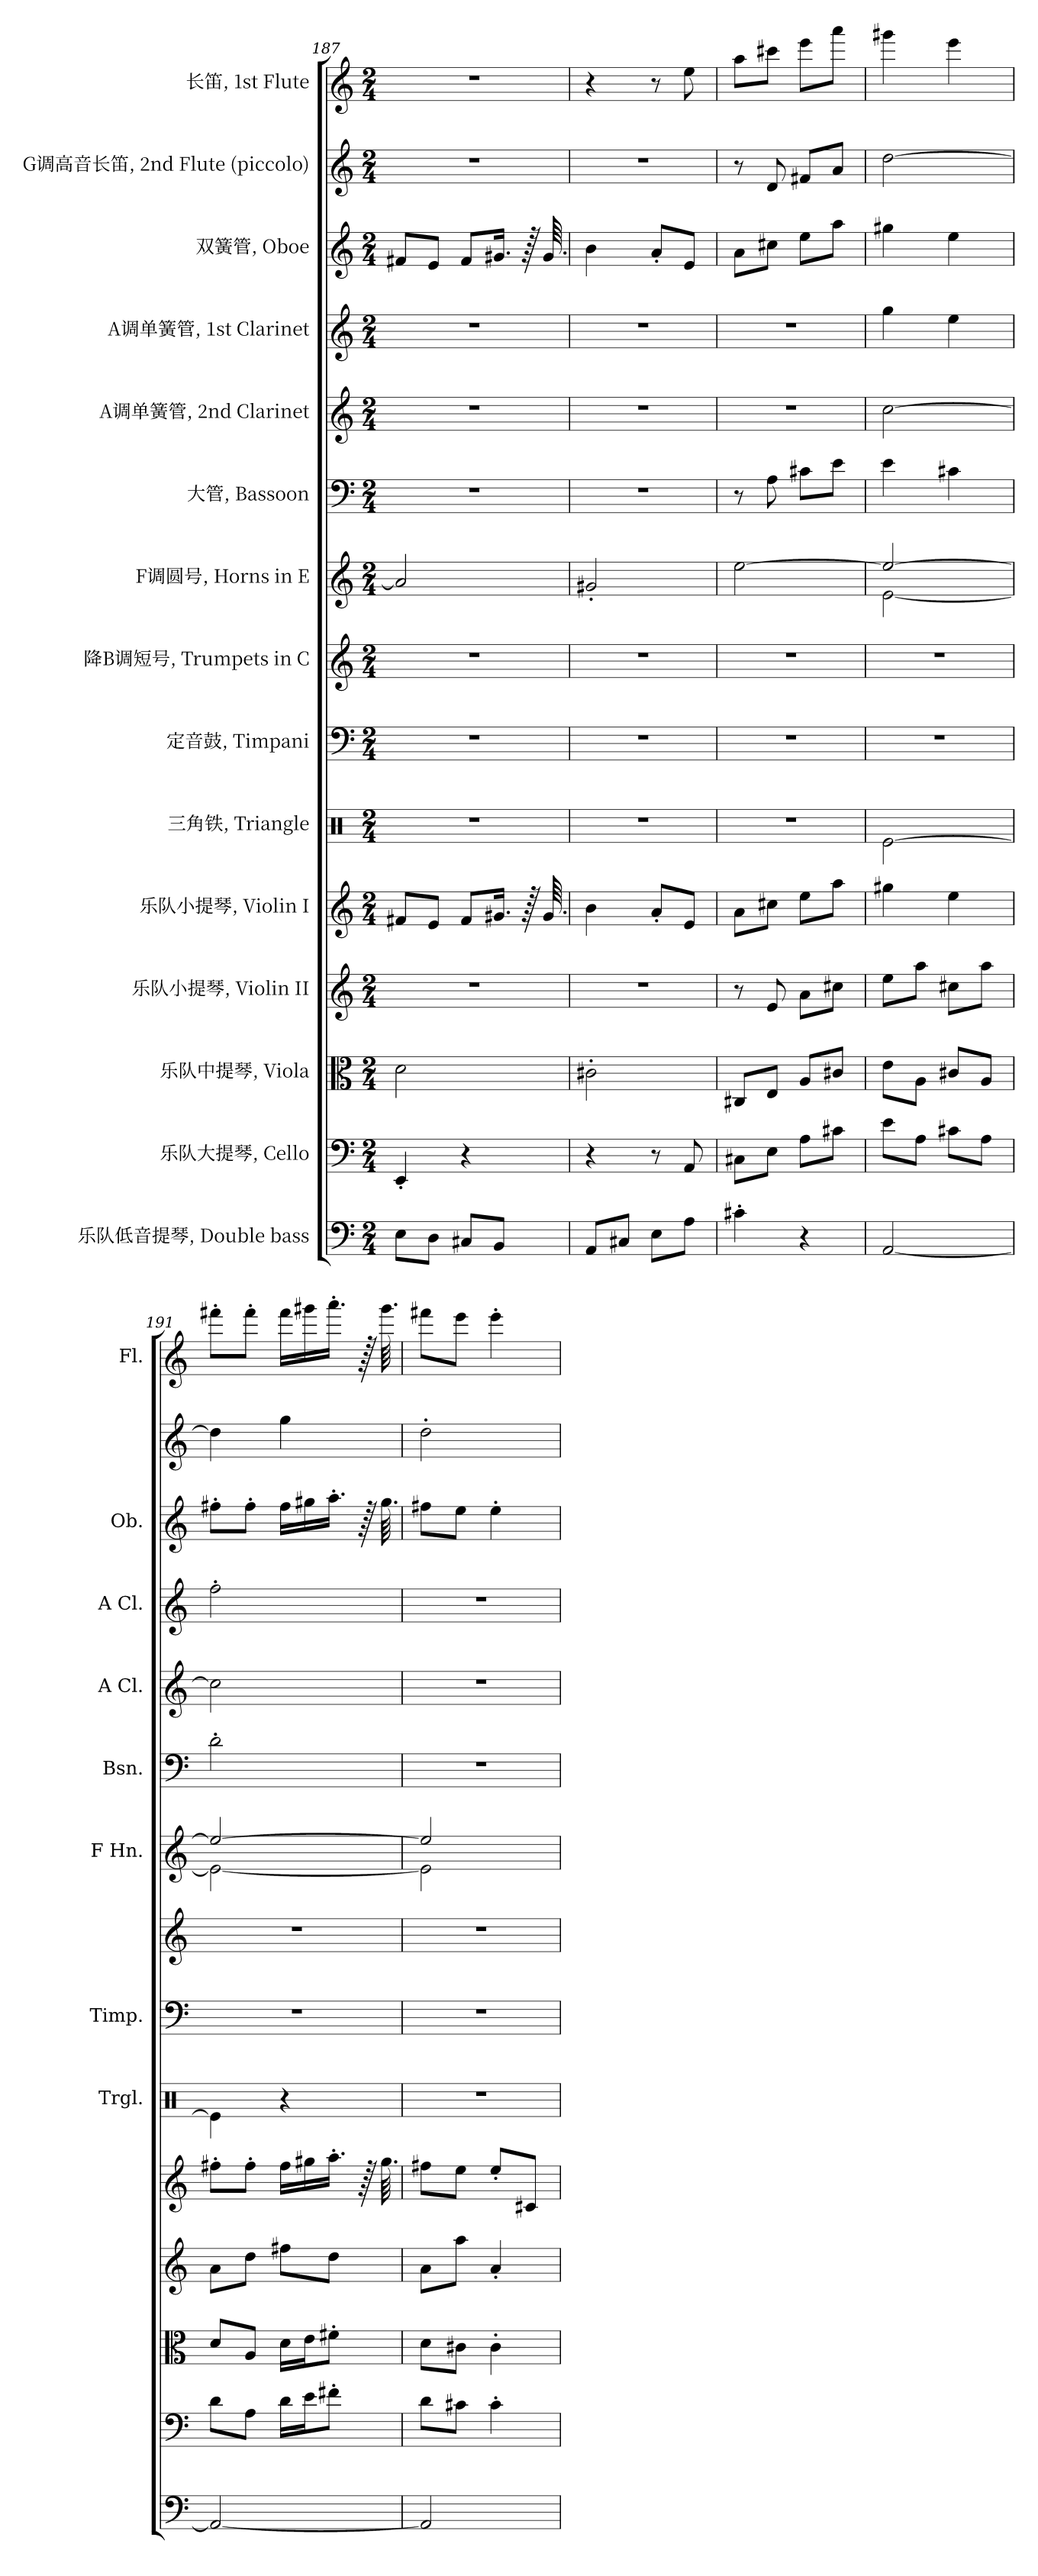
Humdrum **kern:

**kern	**kern	**kern	**kern	**kern	**kern	**kern	**kern	**kern	**kern	**kern	**kern	**kern	**kern	**kern
*part15	*part14	*part13	*part12	*part11	*part10	*part9	*part8	*part7	*part6	*part5	*part4	*part3	*part2	*part1
*staff15	*staff14	*staff13	*staff12	*staff11	*staff10	*staff9	*staff8	*staff7	*staff6	*staff5	*staff4	*staff3	*staff2	*staff1
*I"乐队低音提琴, Double bass	*I"乐队大提琴, Cello	*I"乐队中提琴, Viola	*I"乐队小提琴, Violin II	*I"乐队小提琴, Violin I	*I"三角铁, Triangle	*I"定音鼓, Timpani	*I"降B调短号, Trumpets in C	*I"F调圆号, Horns in E	*I"大管, Bassoon	*I"A调单簧管, 2nd Clarinet	*I"A调单簧管, 1st Clarinet	*I"双簧管, Oboe	*I"G调高音长笛, 2nd Flute (piccolo)	*I"长笛, 1st Flute
*	*	*	*	*	*I'Trgl.	*I'Timp.	*	*I'F Hn.	*I'Bsn.	*I'A Cl.	*I'A Cl.	*I'Ob.	*	*I'Fl.
*clefF4	*clefF4	*clefC3	*clefG2	*clefG2	*clefX	*clefF4	*clefG2	*clefG2	*clefF4	*clefG2	*clefG2	*clefG2	*clefG2	*clefG2
*ITrd7c12	*	*	*	*	*	*	*ITrd1c2	*ITrd4c7	*	*ITrd2c3	*ITrd2c3	*	*ITrd-4c-7	*
*k[]	*k[]	*k[]	*k[]	*k[]	*k[]	*k[]	*k[b-e-]	*k[b-]	*k[]	*k[f#c#g#]	*k[f#c#g#]	*k[]	*k[f#]	*k[]
*M2/4	*M2/4	*M2/4	*M2/4	*M2/4	*M2/4	*M2/4	*M2/4	*M2/4	*M2/4	*M2/4	*M2/4	*M2/4	*M2/4	*M2/4
=187	=187	=187	=187	=187	=187	=187	=187	=187	=187	=187	=187	=187	=187	=187
8EE\L	4EE'/	2d\	2r	8f#X/L	2r	2r	2r	2d/]	2r	2r	2r	8f#X/L	2r	2r
8DD\J	.	.	.	8e/J	.	.	.	.	.	.	.	8e/J	.	.
8CC#X/L	4r	.	.	8f#/L	.	.	.	.	.	.	.	8f#/L	.	.
8BBB/J	.	.	.	16.g#X/Jk	.	.	.	.	.	.	.	16.g#X/Jk	.	.
.	.	.	.	128r	.	.	.	.	.	.	.	128r	.	.
.	.	.	.	64.g#/	.	.	.	.	.	.	.	64.g#/	.	.
=188	=188	=188	=188	=188	=188	=188	=188	=188	=188	=188	=188	=188	=188	=188
8AAA/L	4r	2c#X'\	2r	4b\	2r	2r	2r	2c#X'/	2r	2r	2r	4b\	2r	4r
8CC#X/J	.	.	.	.	.	.	.	.	.	.	.	.	.	.
8EE\L	8r	.	.	8a'/L	.	.	.	.	.	.	.	8a'/L	.	8r
8AA\J	8AA/	.	.	8e/J	.	.	.	.	.	.	.	8e/J	.	8ee\
=189	=189	=189	=189	=189	=189	=189	=189	=189	=189	=189	=189	=189	=189	=189
4C#X'\	8C#X\L	8C#X/L	8r	8a\L	2r	2r	2r	[2a\	8r	2r	2r	8a\L	8r	8aa\L
.	8E\J	8E/J	8e/	8cc#X\J	.	.	.	.	8A\	.	.	8cc#X\J	8a/	8ccc#X\J
4r	8A\L	8A/L	8a\L	8ee\L	.	.	.	.	8c#X\L	.	.	8ee\L	8cc#X/L	8eee\L
.	8c#X\J	8c#X/J	8cc#X\J	8aa\J	.	.	.	.	8e\J	.	.	8aa\J	8ee/J	8aaa\J
=190	=190	=190	=190	=190	=190	=190	=190	=190	=190	=190	=190	=190	=190	=190
*	*	*	*	*	*	*	*	*^	*	*	*	*	*	*
[2AAA/	8e\L	8e\L	8ee\L	4gg#X\	[2Re\	2r	2r	2a/_	[2A\	4e\	[2a\	4ee\	4gg#X\	[2aa\	4ggg#X\
.	8A\J	8A\J	8aa\J	.	.	.	.	.	.	.	.	.	.	.	.
.	8c#X\L	8c#X/L	8cc#X\L	4ee\	.	.	.	.	.	4c#X\	.	4cc#\	4ee\	.	4eee\
.	8A\J	8A/J	8aa\J	.	.	.	.	.	.	.	.	.	.	.	.
!!LO:PB:g=z
=191	=191	=191	=191	=191	=191	=191	=191	=191	=191	=191	=191	=191	=191	=191	=191
2AAA/_	8d\L	8d/L	8a\L	8ff#X'\L	4Re\]	2r	2r	2a/_	2A\_	2d'\	2a\]	2dd'\	8ff#X'\L	4aa\]	8fff#X'\L
.	8A\J	8A/J	8dd\J	8ff#'\J	.	.	.	.	.	.	.	.	8ff#'\J	.	8fff#'\J
.	16d\LL	16d\LL	8ff#X\L	16ff#\LL	4r	.	.	.	.	.	.	.	16ff#\LL	4ddd\	16fff#\LL
.	16e\J	16e\J	.	16gg#X\	.	.	.	.	.	.	.	.	16gg#X\	.	16ggg#X\
.	8f#X'\J	8f#X'\J	8dd\J	16.aa'\JJ	.	.	.	.	.	.	.	.	16.aa'\JJ	.	16.aaa'\JJ
.	.	.	.	128r	.	.	.	.	.	.	.	.	128r	.	128r
.	.	.	.	64.gg#\	.	.	.	.	.	.	.	.	64.gg#\	.	64.ggg#\
=192	=192	=192	=192	=192	=192	=192	=192	=192	=192	=192	=192	=192	=192	=192	=192
2AAA/]	8d\L	8d\L	8a\L	8ff#X\L	2r	2r	2r	2a/]	2A\]	2r	2r	2r	8ff#X\L	2aa'\	8fff#X\L
.	8c#X\J	8c#X\J	8aa\J	8ee\J	.	.	.	.	.	.	.	.	8ee\J	.	8eee\J
.	4c#'\	4c#'\	4a'/	8ee'/L	.	.	.	.	.	.	.	.	4ee'\	.	4eee'\
.	.	.	.	8c#X/J	.	.	.	.	.	.	.	.	.	.	.
*	*	*	*	*	*	*	*	*v	*v	*	*	*	*	*	*
=	=	=	=	=	=	=	=	=	=	=	=	=	=	=
*-	*-	*-	*-	*-	*-	*-	*-	*-	*-	*-	*-	*-	*-	*-
